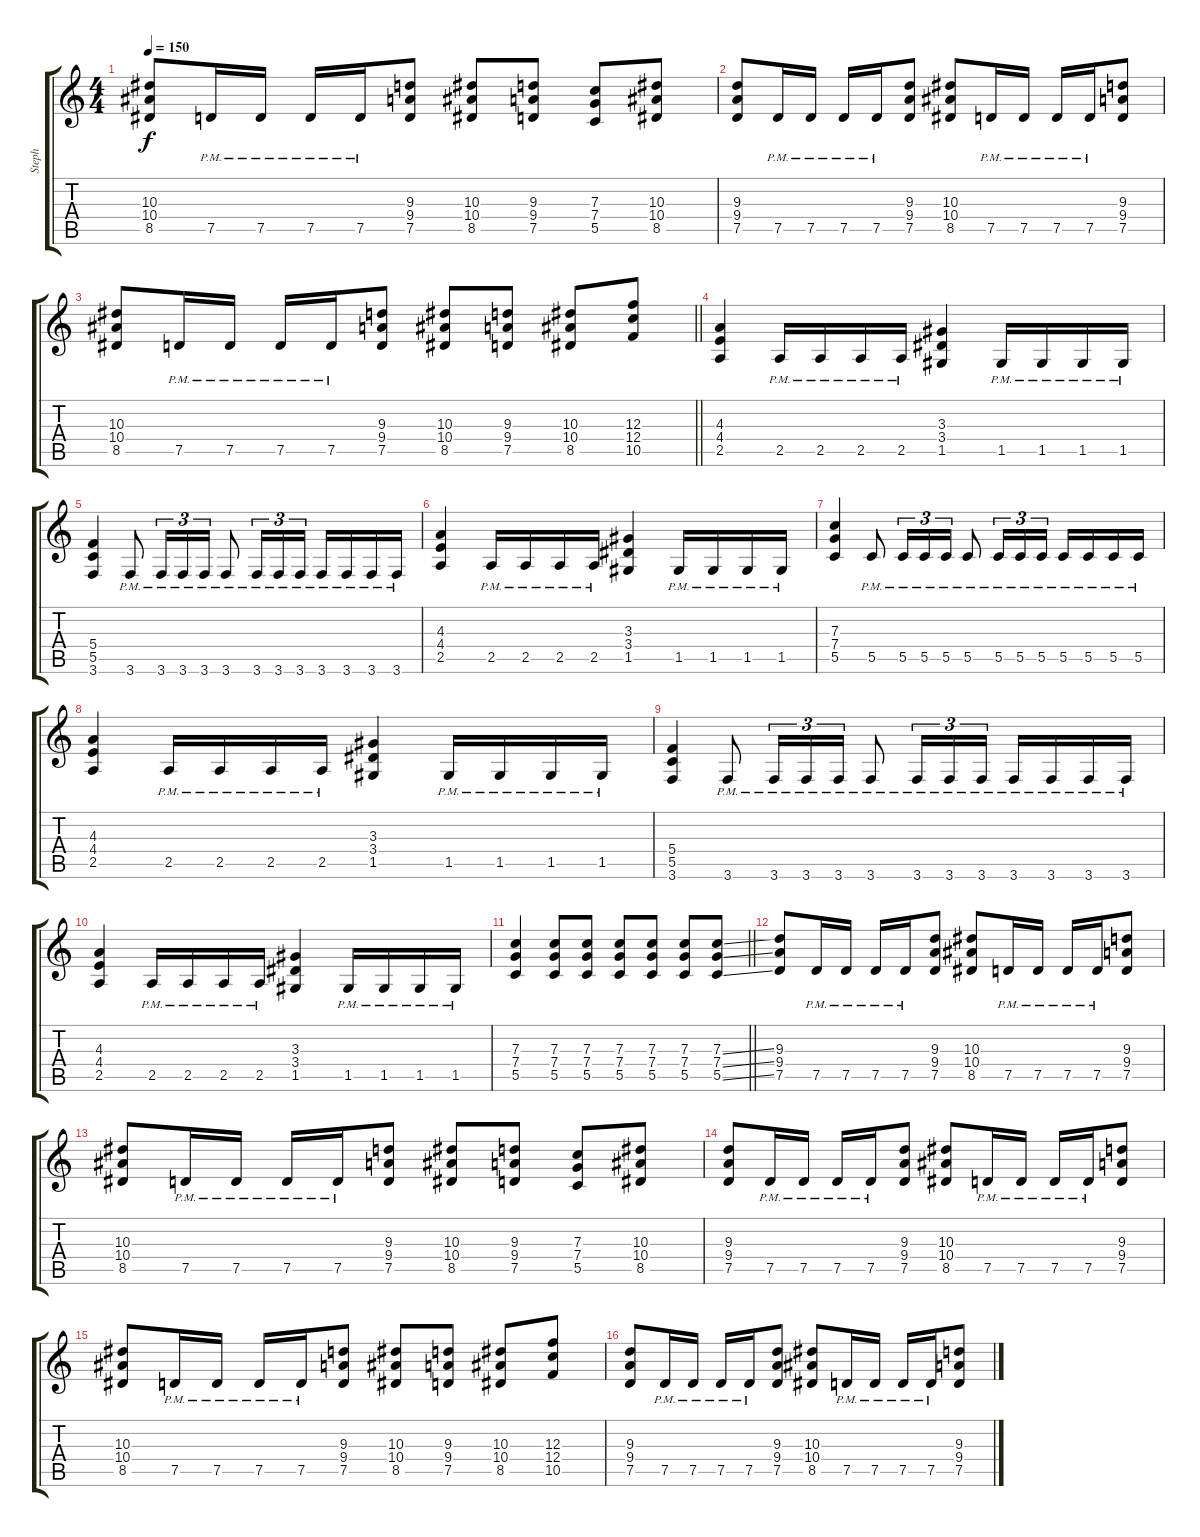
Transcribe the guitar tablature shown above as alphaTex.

\track ("Steph" "Steph") {instrument distortionguitar}
\staff {score tabs}
\tuning (D4 A3 F3 C3 G2 D2) {hide}
\ts (4 4)
\tempo 150
\clef g2
\ks c
(10.3 10.4 8.5).8{dy f} 7.5{pm}.16 7.5{pm}.16 7.5{pm}.16 7.5{pm}.16 (9.3 9.4 7.5).8 (10.3 10.4 8.5).8 (9.3 9.4 7.5).8 (7.3 7.4 5.5).8 (10.3 10.4 8.5).8 |
(9.3 9.4 7.5).8 7.5{pm}.16 7.5{pm}.16 7.5{pm}.16 7.5{pm}.16 (9.3 9.4 7.5).8 (10.3 10.4 8.5).8 7.5{pm}.16 7.5{pm}.16 7.5{pm}.16 7.5{pm}.16 (9.3 9.4 7.5).8 |
\barLineRight lightlight
(10.3 10.4 8.5).8 7.5{pm}.16 7.5{pm}.16 7.5{pm}.16 7.5{pm}.16 (9.3 9.4 7.5).8 (10.3 10.4 8.5).8 (9.3 9.4 7.5).8 (10.3 10.4 8.5).8 (12.3 12.4 10.5).8 |
\section ("" "")
(4.3 4.4 2.5).4 2.5{pm}.16 2.5{pm}.16 2.5{pm}.16 2.5{pm}.16 (3.3 3.4 1.5).4 1.5{pm}.16 1.5{pm}.16 1.5{pm}.16 1.5{pm}.16 |
(5.4 5.5 3.6).4 3.6{pm}.8 3.6{pm}.16{tu (3 2)} 3.6{pm}.16{tu (3 2)} 3.6{pm}.16{tu (3 2)} 3.6{pm}.8 3.6{pm}.16{tu (3 2)} 3.6{pm}.16{tu (3 2)} 3.6{pm}.16{tu (3 2)} 3.6{pm}.16 3.6{pm}.16 3.6{pm}.16 3.6{pm}.16 |
(4.3 4.4 2.5).4 2.5{pm}.16 2.5{pm}.16 2.5{pm}.16 2.5{pm}.16 (3.3 3.4 1.5).4 1.5{pm}.16 1.5{pm}.16 1.5{pm}.16 1.5{pm}.16 |
(7.3 7.4 5.5).4 5.5{pm}.8 5.5{pm}.16{tu (3 2)} 5.5{pm}.16{tu (3 2)} 5.5{pm}.16{tu (3 2)} 5.5{pm}.8 5.5{pm}.16{tu (3 2)} 5.5{pm}.16{tu (3 2)} 5.5{pm}.16{tu (3 2)} 5.5{pm}.16 5.5{pm}.16 5.5{pm}.16 5.5{pm}.16 |
(4.3 4.4 2.5).4 2.5{pm}.16 2.5{pm}.16 2.5{pm}.16 2.5{pm}.16 (3.3 3.4 1.5).4 1.5{pm}.16 1.5{pm}.16 1.5{pm}.16 1.5{pm}.16 |
(5.4 5.5 3.6).4 3.6{pm}.8 3.6{pm}.16{tu (3 2)} 3.6{pm}.16{tu (3 2)} 3.6{pm}.16{tu (3 2)} 3.6{pm}.8 3.6{pm}.16{tu (3 2)} 3.6{pm}.16{tu (3 2)} 3.6{pm}.16{tu (3 2)} 3.6{pm}.16 3.6{pm}.16 3.6{pm}.16 3.6{pm}.16 |
(4.3 4.4 2.5).4 2.5{pm}.16 2.5{pm}.16 2.5{pm}.16 2.5{pm}.16 (3.3 3.4 1.5).4 1.5{pm}.16 1.5{pm}.16 1.5{pm}.16 1.5{pm}.16 |
\barLineRight lightlight
(7.3 7.4 5.5).4 (7.3 7.4 5.5).8 (7.3 7.4 5.5).8 (7.3 7.4 5.5).8 (7.3 7.4 5.5).8 (7.3 7.4 5.5).8 (7.3{ss} 7.4{ss} 5.5{ss}).8 |
\section ("" "")
(9.3 9.4 7.5).8 7.5{pm}.16 7.5{pm}.16 7.5{pm}.16 7.5{pm}.16 (9.3 9.4 7.5).8 (10.3 10.4 8.5).8 7.5{pm}.16 7.5{pm}.16 7.5{pm}.16 7.5{pm}.16 (9.3 9.4 7.5).8 |
(10.3 10.4 8.5).8 7.5{pm}.16 7.5{pm}.16 7.5{pm}.16 7.5{pm}.16 (9.3 9.4 7.5).8 (10.3 10.4 8.5).8 (9.3 9.4 7.5).8 (7.3 7.4 5.5).8 (10.3 10.4 8.5).8 |
(9.3 9.4 7.5).8 7.5{pm}.16 7.5{pm}.16 7.5{pm}.16 7.5{pm}.16 (9.3 9.4 7.5).8 (10.3 10.4 8.5).8 7.5{pm}.16 7.5{pm}.16 7.5{pm}.16 7.5{pm}.16 (9.3 9.4 7.5).8 |
(10.3 10.4 8.5).8 7.5{pm}.16 7.5{pm}.16 7.5{pm}.16 7.5{pm}.16 (9.3 9.4 7.5).8 (10.3 10.4 8.5).8 (9.3 9.4 7.5).8 (10.3 10.4 8.5).8 (12.3 12.4 10.5).8 |
(9.3 9.4 7.5).8 7.5{pm}.16 7.5{pm}.16 7.5{pm}.16 7.5{pm}.16 (9.3 9.4 7.5).8 (10.3 10.4 8.5).8 7.5{pm}.16 7.5{pm}.16 7.5{pm}.16 7.5{pm}.16 (9.3 9.4 7.5).8
